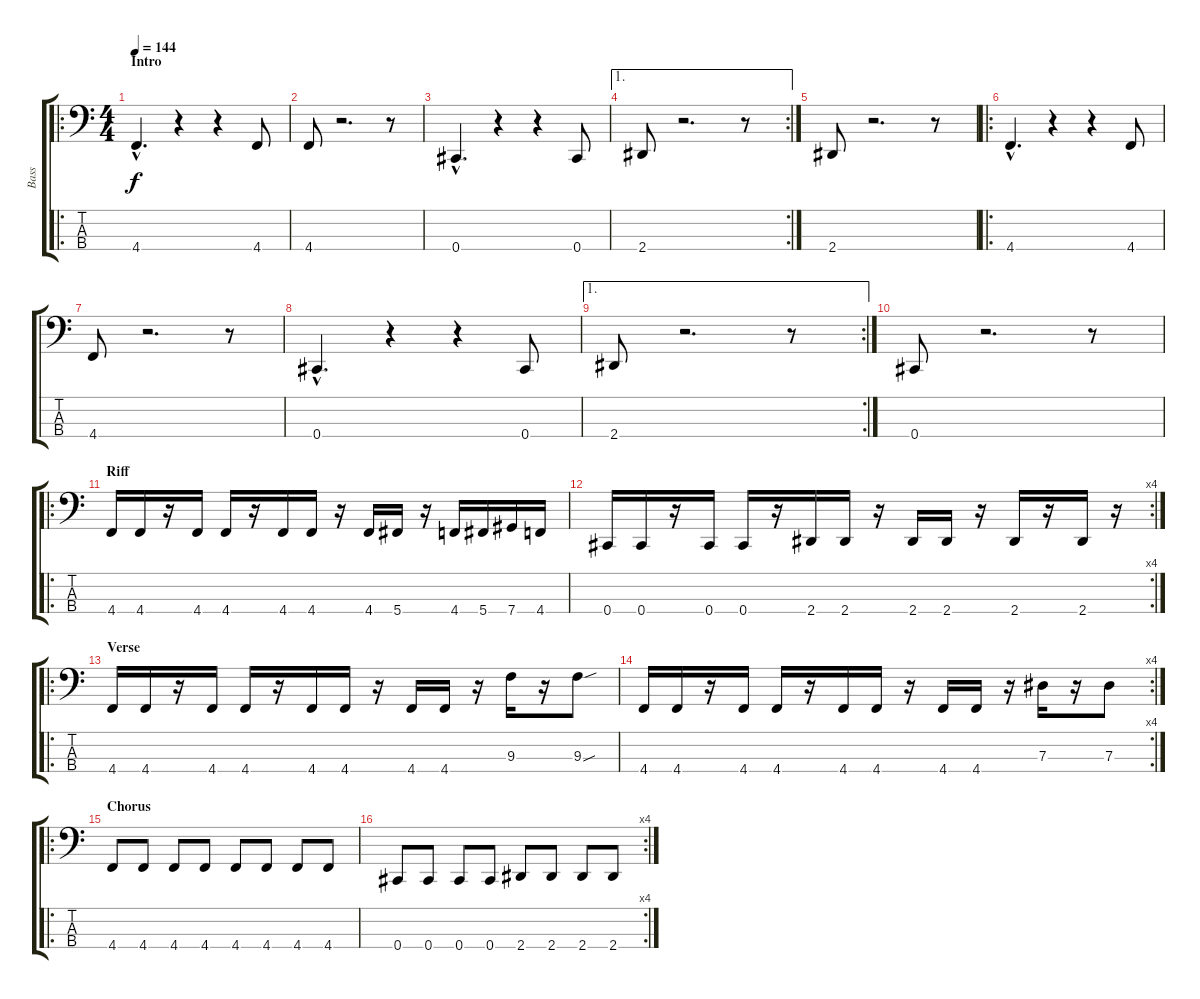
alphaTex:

\track ("Bass" "Bass") {instrument electricbassfinger}
\staff {score tabs}
\tuning (Gb2 Db2 Ab1 Db1) {hide}
\ro
\ts (4 4)
\section ("" "Intro")
\tempo 144
\clef f4
\ks c
4.4{hac}.4{d dy f instrument electricbassfinger} r.4 r.4 4.4.8 |
4.4.8 r.2{d} r.8 |
0.4{hac}.4{d} r.4 r.4 0.4.8 |
\ae 1
\rc 2
2.4.8 r.2{d} r.8 |
2.4.8 r.2{d} r.8 |
\ro
4.4{hac}.4{d} r.4 r.4 4.4.8 |
4.4.8 r.2{d} r.8 |
0.4{hac}.4{d} r.4 r.4 0.4.8 |
\ae 1
\rc 2
2.4.8 r.2{d} r.8 |
0.4.8 r.2{d} r.8 |
\ro
\section ("" "Riff")
4.4.16 4.4.16 r.16 4.4.16 4.4.16 r.16 4.4.16 4.4.16 r.16 4.4.16 5.4.16 r.16 4.4.16 5.4.16 7.4.16 4.4.16 |
\rc 4
0.4.16 0.4.16 r.16 0.4.16 0.4.16 r.16 2.4.16 2.4.16 r.16 2.4.16 2.4.16 r.16 2.4.16 r.16 2.4.16 r.16 |
\ro
\section ("" "Verse")
4.4.16 4.4.16 r.16 4.4.16 4.4.16 r.16 4.4.16 4.4.16 r.16 4.4.16 4.4.16 r.16 9.3.16 r.16 9.3{sou}.8 |
\rc 4
4.4.16 4.4.16 r.16 4.4.16 4.4.16 r.16 4.4.16 4.4.16 r.16 4.4.16 4.4.16 r.16 7.3.16 r.16 7.3.8 |
\ro
\section ("" "Chorus")
4.4.8 4.4.8 4.4.8 4.4.8 4.4.8 4.4.8 4.4.8 4.4.8 |
\rc 4
0.4.8 0.4.8 0.4.8 0.4.8 2.4.8 2.4.8 2.4.8 2.4.8
